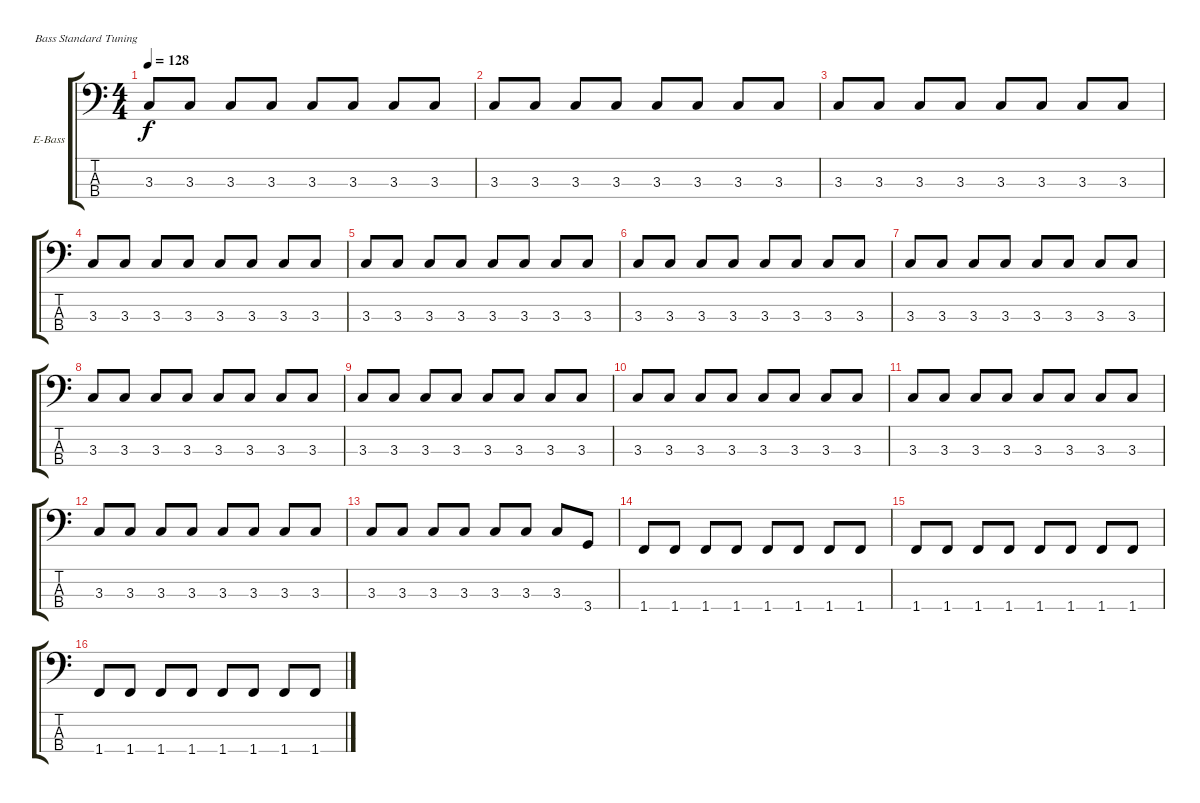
\bracketExtendMode groupsimilarinstruments
\firstSystemTrackNameOrientation horizontal
\otherSystemsTrackNameOrientation horizontal
\track ("Bass" "E-Bass") {instrument electricbassfinger}
\staff {score tabs}
\tuning (G2 D2 A1 E1)
\ts (4 4)
\tempo 128
\clef f4
\ks c
3.3.8{dy f} 3.3.8 3.3.8 3.3.8 3.3.8 3.3.8 3.3.8 3.3.8 |
3.3.8 3.3.8 3.3.8 3.3.8 3.3.8 3.3.8 3.3.8 3.3.8 |
3.3.8 3.3.8 3.3.8 3.3.8 3.3.8 3.3.8 3.3.8 3.3.8 |
3.3.8 3.3.8 3.3.8 3.3.8 3.3.8 3.3.8 3.3.8 3.3.8 |
3.3.8 3.3.8 3.3.8 3.3.8 3.3.8 3.3.8 3.3.8 3.3.8 |
3.3.8 3.3.8 3.3.8 3.3.8 3.3.8 3.3.8 3.3.8 3.3.8 |
3.3.8 3.3.8 3.3.8 3.3.8 3.3.8 3.3.8 3.3.8 3.3.8 |
3.3.8 3.3.8 3.3.8 3.3.8 3.3.8 3.3.8 3.3.8 3.3.8 |
3.3.8 3.3.8 3.3.8 3.3.8 3.3.8 3.3.8 3.3.8 3.3.8 |
3.3.8 3.3.8 3.3.8 3.3.8 3.3.8 3.3.8 3.3.8 3.3.8 |
3.3.8 3.3.8 3.3.8 3.3.8 3.3.8 3.3.8 3.3.8 3.3.8 |
3.3.8 3.3.8 3.3.8 3.3.8 3.3.8 3.3.8 3.3.8 3.3.8 |
3.3.8 3.3.8 3.3.8 3.3.8 3.3.8 3.3.8 3.3.8 3.4.8 |
1.4.8 1.4.8 1.4.8 1.4.8 1.4.8 1.4.8 1.4.8 1.4.8 |
1.4.8 1.4.8 1.4.8 1.4.8 1.4.8 1.4.8 1.4.8 1.4.8 |
1.4.8 1.4.8 1.4.8 1.4.8 1.4.8 1.4.8 1.4.8 1.4.8
